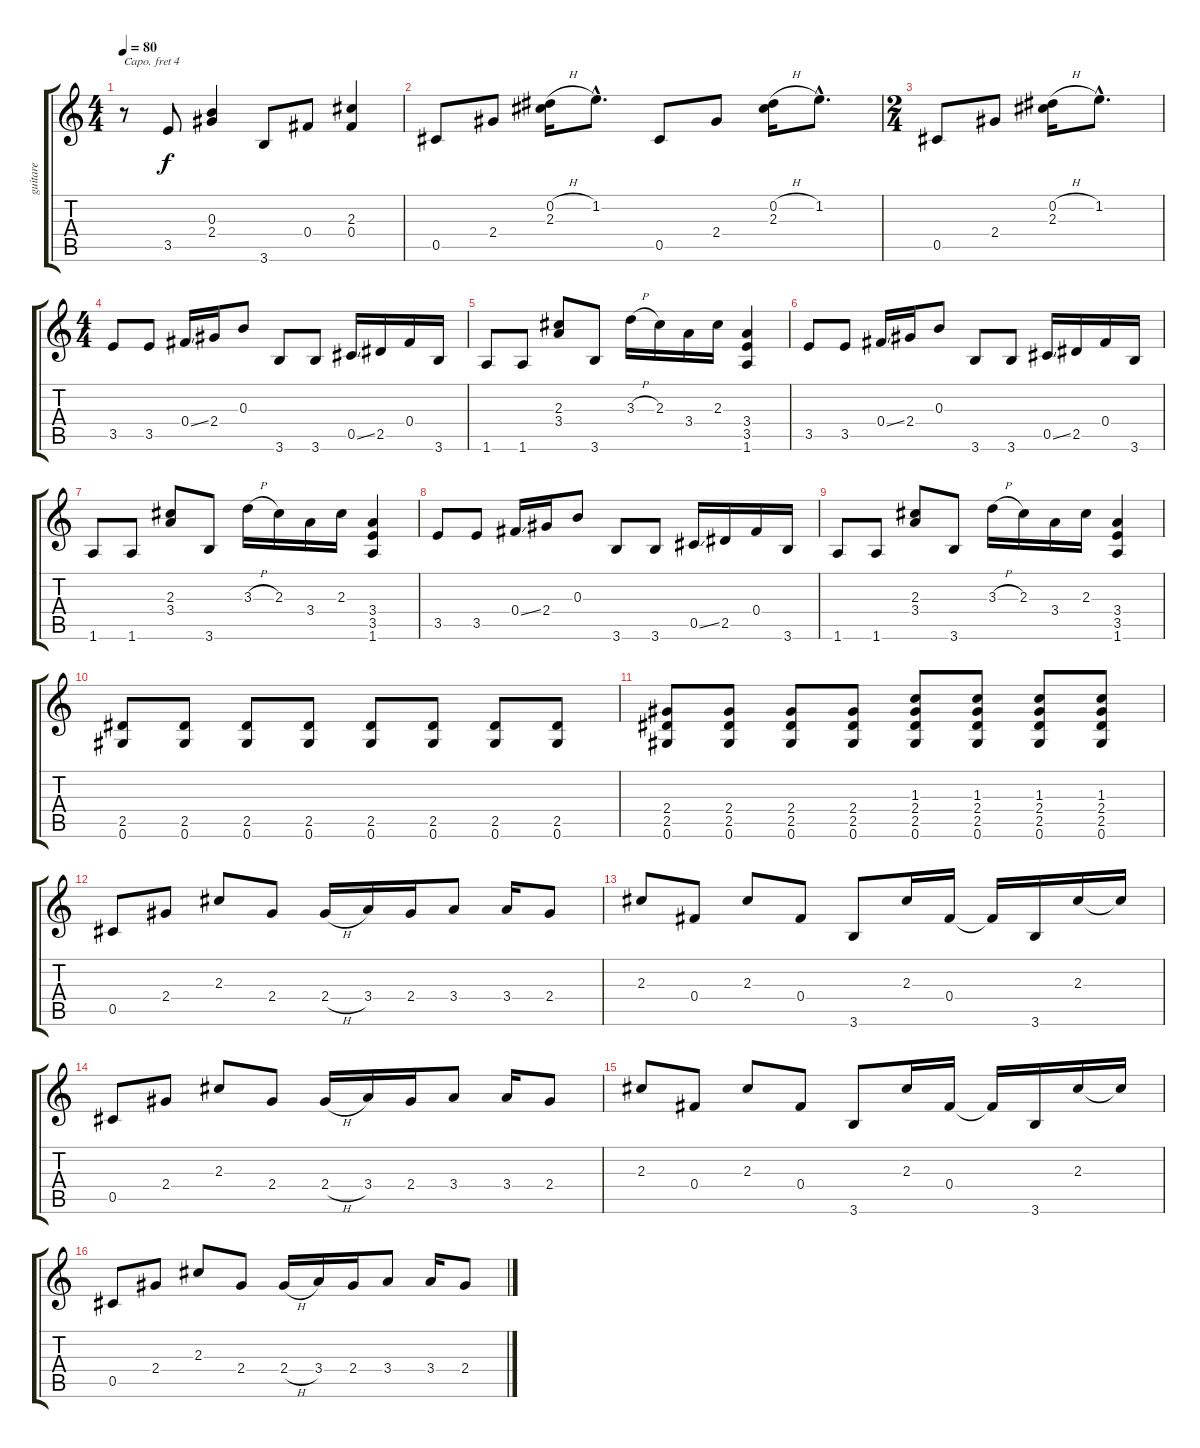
\track ("guitare" "guitare") {instrument electricguitarjazz}
\staff {score tabs}
\capo 4
\tuning (E4 B3 G3 D3 A2 E2) {hide}
\ts (4 4)
\tempo 80
\clef g2
\ks c
r.8{dy f} 3.5.8 (0.3 2.4).4 3.6.8 0.4.8 (2.3 0.4).4 |
0.5.8 2.4.8 (0.2{h} 2.3).16 1.2{hac}.8{d} 0.5.8 2.4.8 (0.2{h} 2.3).16 1.2{hac}.8{d} |
\ts (2 4)
0.5.8 2.4.8 (0.2{h} 2.3).16 1.2{hac}.8{d} |
\ts (4 4)
3.5.8 3.5.8 0.4{ss}.16 2.4.16 0.3.8 3.6.8 3.6.8 0.5{ss}.16 2.5.16 0.4.16 3.6.16 |
1.6.8 1.6.8 (2.3 3.4).8 3.6.8 3.3{h}.16 2.3.16 3.4.16 2.3.16 (3.4 3.5 1.6).4 |
3.5.8 3.5.8 0.4{ss}.16 2.4.16 0.3.8 3.6.8 3.6.8 0.5{ss}.16 2.5.16 0.4.16 3.6.16 |
1.6.8 1.6.8 (2.3 3.4).8 3.6.8 3.3{h}.16 2.3.16 3.4.16 2.3.16 (3.4 3.5 1.6).4 |
3.5.8 3.5.8 0.4{ss}.16 2.4.16 0.3.8 3.6.8 3.6.8 0.5{ss}.16 2.5.16 0.4.16 3.6.16 |
1.6.8 1.6.8 (2.3 3.4).8 3.6.8 3.3{h}.16 2.3.16 3.4.16 2.3.16 (3.4 3.5 1.6).4 |
(2.5 0.6).8 (2.5 0.6).8 (2.5 0.6).8 (2.5 0.6).8 (2.5 0.6).8 (2.5 0.6).8 (2.5 0.6).8 (2.5 0.6).8 |
(2.4 2.5 0.6).8 (2.4 2.5 0.6).8 (2.4 2.5 0.6).8 (2.4 2.5 0.6).8 (1.3 2.4 2.5 0.6).8 (1.3 2.4 2.5 0.6).8 (1.3 2.4 2.5 0.6).8 (1.3 2.4 2.5 0.6).8 |
0.5.8 2.4.8 2.3.8 2.4.8 2.4{h}.16 3.4.16 2.4.16 3.4.8 3.4.16 2.4.8 |
2.3.8 0.4.8 2.3.8 0.4.8 3.6.8 2.3.16 0.4.16 0.4{t}.16 3.6.16 2.3.16 2.3{t}.16 |
0.5.8 2.4.8 2.3.8 2.4.8 2.4{h}.16 3.4.16 2.4.16 3.4.8 3.4.16 2.4.8 |
2.3.8 0.4.8 2.3.8 0.4.8 3.6.8 2.3.16 0.4.16 0.4{t}.16 3.6.16 2.3.16 2.3{t}.16 |
0.5.8 2.4.8 2.3.8 2.4.8 2.4{h}.16 3.4.16 2.4.16 3.4.8 3.4.16 2.4.8
